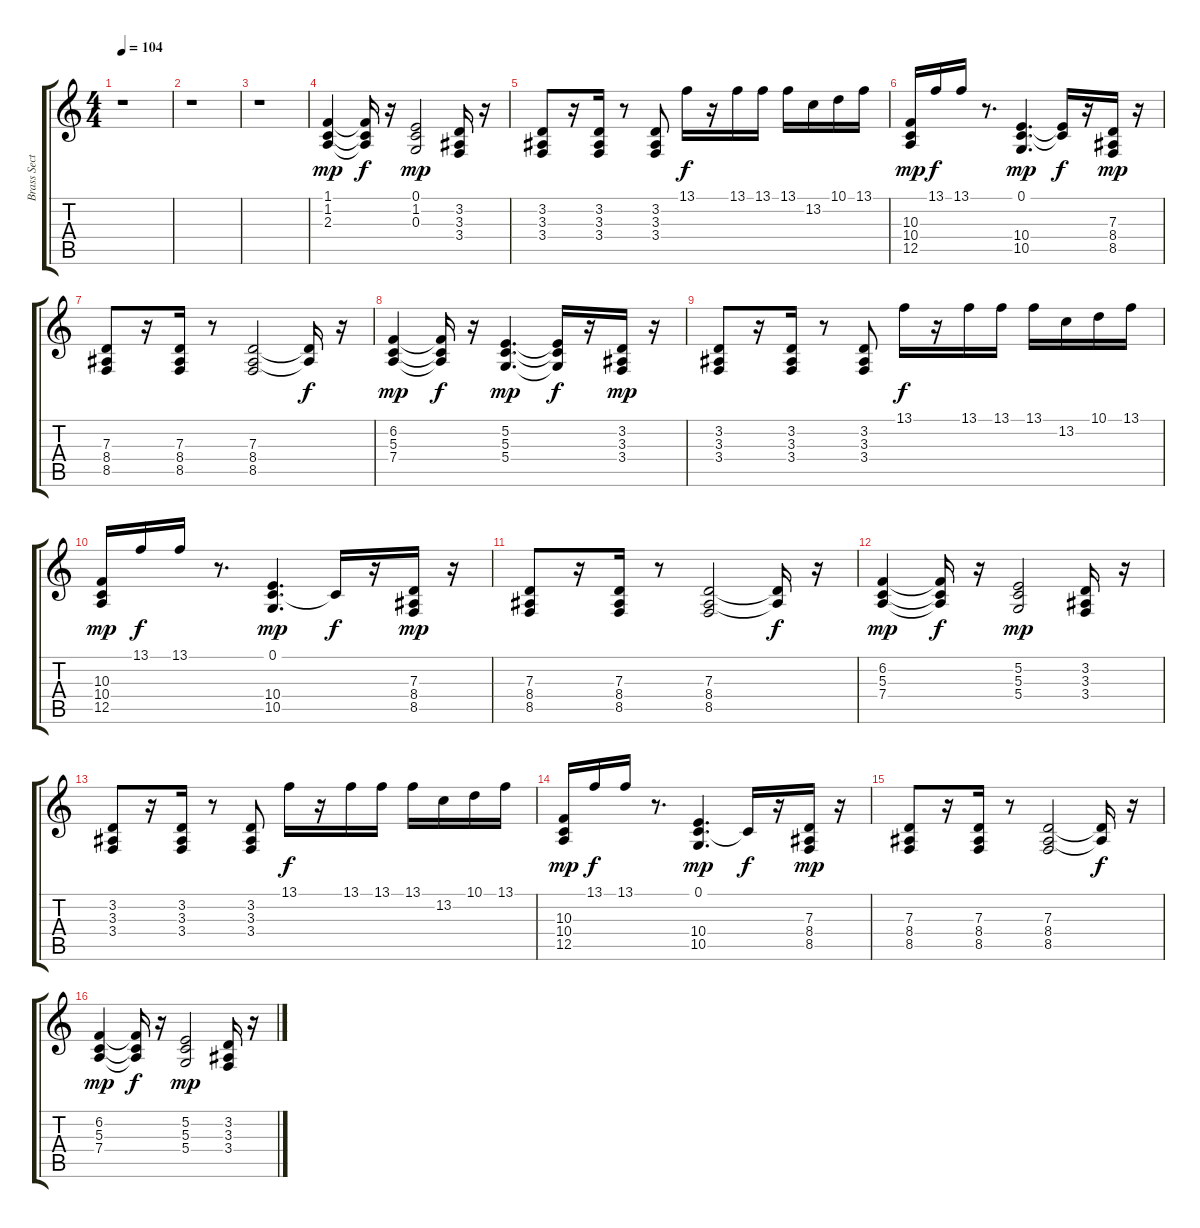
\track ("Brass Section" "Brass Sect") {instrument brasssection}
\staff {score tabs}
\tuning (E4 B3 G3 D3 A2 E2) {hide}
\ts (4 4)
\tempo 104
\clef g2
\ks c
r.1{dy mp} |
r.1 |
r.1 |
(1.1 1.2 2.3).4 (1.1{t} 1.2{t} 2.3{t}).16{dy f} r.16 (0.1 1.2 0.3).2{dy mp} (3.2 3.3 3.4).16 r.16 |
(3.2 3.3 3.4).8 r.16 (3.2 3.3 3.4).16 r.8 (3.2 3.3 3.4).8 13.1.16{dy f} r.16 13.1.16 13.1.16 13.1.16 13.2.16 10.1.16 13.1.16 |
(10.3 10.4 12.5).16{dy mp} 13.1.16{dy f} 13.1.16 r.8{d} (0.1 10.4 10.5).4{d dy mp} (0.1{t} 10.4{t}).16{dy f} r.16 (7.3 8.4 8.5).16{dy mp} r.16 |
(7.3 8.4 8.5).8 r.16 (7.3 8.4 8.5).16 r.8 (7.3 8.4 8.5).2 (7.3{t} 8.4{t}).16{dy f} r.16 |
(6.2 5.3 7.4).4{dy mp} (6.2{t} 5.3{t} 7.4{t}).16{dy f} r.16 (5.2 5.3 5.4).4{d dy mp} (5.2{t} 5.3{t} 5.4{t}).16{dy f} r.16 (3.2 3.3 3.4).16{dy mp} r.16 |
(3.2 3.3 3.4).8 r.16 (3.2 3.3 3.4).16 r.8 (3.2 3.3 3.4).8 13.1.16{dy f} r.16 13.1.16 13.1.16 13.1.16 13.2.16 10.1.16 13.1.16 |
(10.3 10.4 12.5).16{dy mp} 13.1.16{dy f} 13.1.16 r.8{d} (0.1 10.4 10.5).4{d dy mp} 10.4{t}.16{dy f} r.16 (7.3 8.4 8.5).16{dy mp} r.16 |
(7.3 8.4 8.5).8 r.16 (7.3 8.4 8.5).16 r.8 (7.3 8.4 8.5).2 (7.3{t} 8.4{t}).16{dy f} r.16 |
(6.2 5.3 7.4).4{dy mp} (6.2{t} 5.3{t} 7.4{t}).16{dy f} r.16 (5.2 5.3 5.4).2{dy mp} (3.2 3.3 3.4).16 r.16 |
(3.2 3.3 3.4).8 r.16 (3.2 3.3 3.4).16 r.8 (3.2 3.3 3.4).8 13.1.16{dy f} r.16 13.1.16 13.1.16 13.1.16 13.2.16 10.1.16 13.1.16 |
(10.3 10.4 12.5).16{dy mp} 13.1.16{dy f} 13.1.16 r.8{d} (0.1 10.4 10.5).4{d dy mp} 10.4{t}.16{dy f} r.16 (7.3 8.4 8.5).16{dy mp} r.16 |
(7.3 8.4 8.5).8 r.16 (7.3 8.4 8.5).16 r.8 (7.3 8.4 8.5).2 (7.3{t} 8.4{t}).16{dy f} r.16 |
(6.2 5.3 7.4).4{dy mp} (6.2{t} 5.3{t} 7.4{t}).16{dy f} r.16 (5.2 5.3 5.4).2{dy mp} (3.2 3.3 3.4).16 r.16
